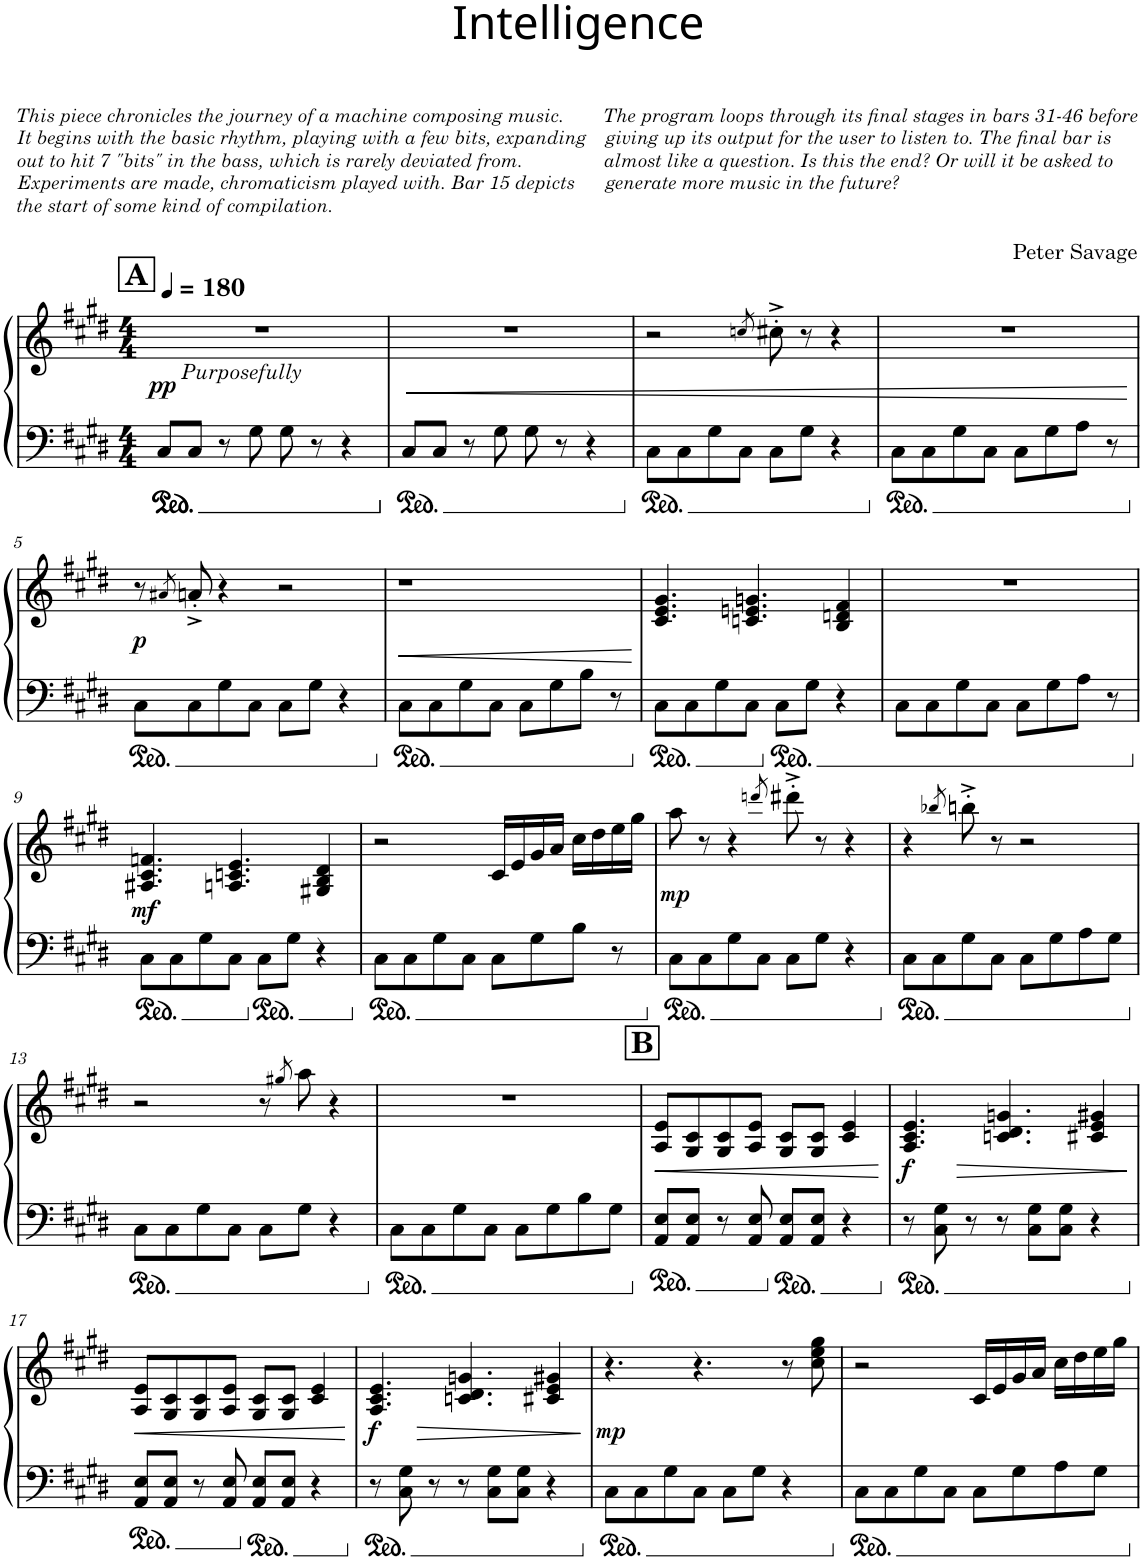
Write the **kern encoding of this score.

**kern	**kern	**dynam
*part1	*part1	*part1
*staff2	*staff1	*staff1/2
*I"Piano	*	*
*I'Pno.	*	*
*clefF4	*clefG2	*
*k[f#c#g#d#]	*k[f#c#g#d#]	*
*M4/4	*M4/4	*
*MM180	*MM180	*
!!LO:REH:place=s1:a:B:cj:fs=14:t=A
=1	=1	=1
!	!LO:TX:b:i:t=Purposefully	!
!	!	!LO:DY:b
8C#/L	1r	pp
8C#/J	.	.
8r	.	.
8G#\	.	.
8G#\	.	.
8r	.	.
4r	.	.
=2	=2	=2
!	!	!LO:HP:b
8C#/L	1r	<
8C#/J	.	.
8r	.	.
8G#\	.	.
8G#\	.	.
8r	.	.
4r	.	.
=3	=3	=3
8C#\L	2r	.
8C#\	.	.
8G#\	.	.
8C#\J	.	.
.	8qccn/	.
8C#\L	8cc#X'^\	.
8G#\J	8r	.
4r	4r	.
=4	=4	=4
8C#\L	1r	.
8C#\	.	.
8G#\	.	.
8C#\J	.	.
8C#\L	.	.
8G#\	.	.
8A\J	.	.
8r	.	.
.	.	[
!!LO:LB:g=z
=5	=5	=5
!	!	!LO:DY:b
8C#\L	8r	p
.	8qa#X/	.
8C#\	8an'^/	.
8G#\	4r	.
8C#\J	.	.
8C#\L	2r	.
8G#\J	.	.
4r	.	.
=6	=6	=6
!	!	!LO:HP:b
8C#\L	1r	<
8C#\	.	.
8G#\	.	.
8C#\J	.	.
8C#\L	.	.
8G#\	.	.
8B\J	.	.
8r	.	.
.	.	[
=7	=7	=7
8C#\L	4.c#/ 4.e/ 4.g#/	.
8C#\	.	.
8G#\	.	.
8C#\J	4.cn/ 4.en/ 4.gn/	.
8C#\L	.	.
8G#\J	.	.
4r	4B/ 4dn/ 4f#/	.
=8	=8	=8
8C#\L	1r	.
8C#\	.	.
8G#\	.	.
8C#\J	.	.
8C#\L	.	.
8G#\	.	.
8A\J	.	.
8r	.	.
!!LO:LB:g=z
=9	=9	=9
!	!	!LO:DY:b
8C#\L	4.A#X/ 4.c#/ 4.fn/	mf
8C#\	.	.
8G#\	.	.
8C#\J	4.An/ 4.cn/ 4.e/	.
8C#\L	.	.
8G#\J	.	.
4r	4G#X/ 4B/ 4d#/	.
=10	=10	=10
8C#\L	2r	.
8C#\	.	.
8G#\	.	.
8C#\J	.	.
8C#\L	16c#/LL	.
.	16e/	.
8G#\	16g#/	.
.	16a/JJ	.
8B\J	16cc#\LL	.
.	16dd#\	.
8r	16ee\	.
.	16gg#\JJ	.
=11	=11	=11
!	!	!LO:DY:b
8C#\L	8aa\	mp
8C#\	8r	.
8G#\	4r	.
8C#\J	.	.
.	8qdddn/	.
8C#\L	8ddd#X'^\	.
8G#\J	8r	.
4r	4r	.
=12	=12	=12
8C#\L	4r	.
8C#\	.	.
.	8qbb-X/	.
8G#\	8bbn'^\	.
8C#\J	8r	.
8C#\L	2r	.
8G#\	.	.
8A\	.	.
8G#\J	.	.
!!LO:LB:g=z
=13	=13	=13
8C#\L	2r	.
8C#\	.	.
8G#\	.	.
8C#\J	.	.
8C#\L	8r	.
.	8qgg#X/	.
8G#\J	8aa\	.
4r	4r	.
=14	=14	=14
8C#\L	1r	.
8C#\	.	.
8G#\	.	.
8C#\J	.	.
8C#\L	.	.
8G#\	.	.
8B\	.	.
8G#\J	.	.
!!LO:REH:place=s1:a:B:cj:fs=14:t=B
=15	=15	=15
!	!	!LO:HP:b
8AA/ 8E/L	8A/ 8e/L	<
8AA/ 8E/J	8G#/ 8c#/	.
8r	8G#/ 8c#/	.
8AA/ 8E/	8A/ 8e/J	.
8AA/ 8E/L	8G#/ 8c#/L	.
8AA/ 8E/J	8G#/ 8c#/J	.
4r	4c#/ 4e/	.
.	.	[
=16	=16	=16
!	!	!LO:HP:b
!	!	!LO:DY:n=1:b
8r	4.A/ 4.c#/ 4.e/	> f
8C#\ 8G#\	.	.
8r	.	.
8r	4.cn/ 4.d#/ 4.gn/	.
8C#\ 8G#\L	.	.
8C#\ 8G#\J	.	.
4r	4c#X/ 4e/ 4g#X/	.
.	.	]
!!LO:LB:g=z
=17	=17	=17
!	!	!LO:HP:b
8AA/ 8E/L	8A/ 8e/L	<
8AA/ 8E/J	8G#/ 8c#/	.
8r	8G#/ 8c#/	.
8AA/ 8E/	8A/ 8e/J	.
8AA/ 8E/L	8G#/ 8c#/L	.
8AA/ 8E/J	8G#/ 8c#/J	.
4r	4c#/ 4e/	.
.	.	[
=18	=18	=18
!	!	!LO:HP:b
!	!	!LO:DY:n=1:b
8r	4.A/ 4.c#/ 4.e/	> f
8C#\ 8G#\	.	.
8r	.	.
8r	4.cn/ 4.d#/ 4.gn/	.
8C#\ 8G#\L	.	.
8C#\ 8G#\J	.	.
4r	4c#X/ 4e/ 4g#X/	.
.	.	]
=19	=19	=19
!	!	!LO:DY:b
8C#\L	4.r	mp
8C#\	.	.
8G#\	.	.
8C#\J	4.r	.
8C#\L	.	.
8G#\J	.	.
4r	8r	.
.	8cc#\ 8ee\ 8gg#\	.
=20	=20	=20
8C#\L	2r	.
8C#\	.	.
8G#\	.	.
8C#\J	.	.
8C#\L	16c#/LL	.
.	16e/	.
8G#\	16g#/	.
.	16a/JJ	.
8A\	16cc#\LL	.
.	16dd#\	.
8G#\J	16ee\	.
.	16gg#\JJ	.
=	=	=
*-	*-	*-
